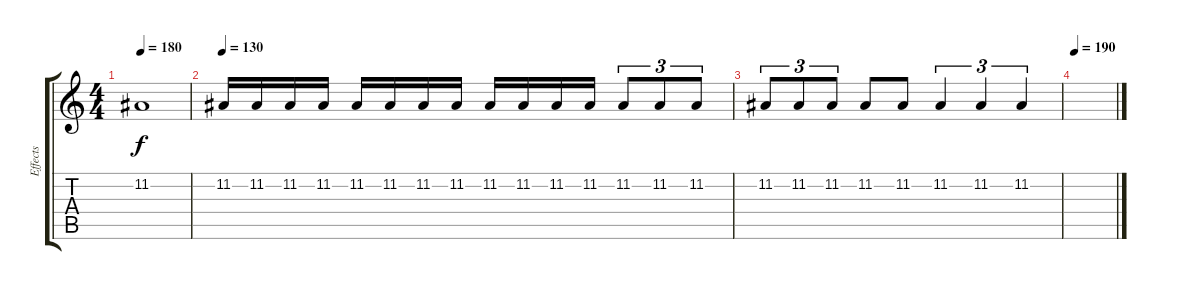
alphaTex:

\track ("Effects" "Effects") {instrument lead2sawtooth}
\staff {score tabs}
\tuning (E4 B3 G3 D3 A2 D2) {hide}
\ts (4 4)
\tempo 180
\clef g2
\ks c
11.2{t}.1{dy f} |
\tempo 130
11.2.16 11.2.16 11.2.16 11.2.16 11.2.16 11.2.16 11.2.16 11.2.16 11.2.16 11.2.16 11.2.16 11.2.16 11.2.8{tu (3 2)} 11.2.8{tu (3 2)} 11.2.8{tu (3 2)} |
11.2.8{tu (3 2)} 11.2.8{tu (3 2)} 11.2.8{tu (3 2)} 11.2.8 11.2.8 11.2.4{tu (3 2)} 11.2.4{tu (3 2)} 11.2.4{tu (3 2)} |
\tempo 190
